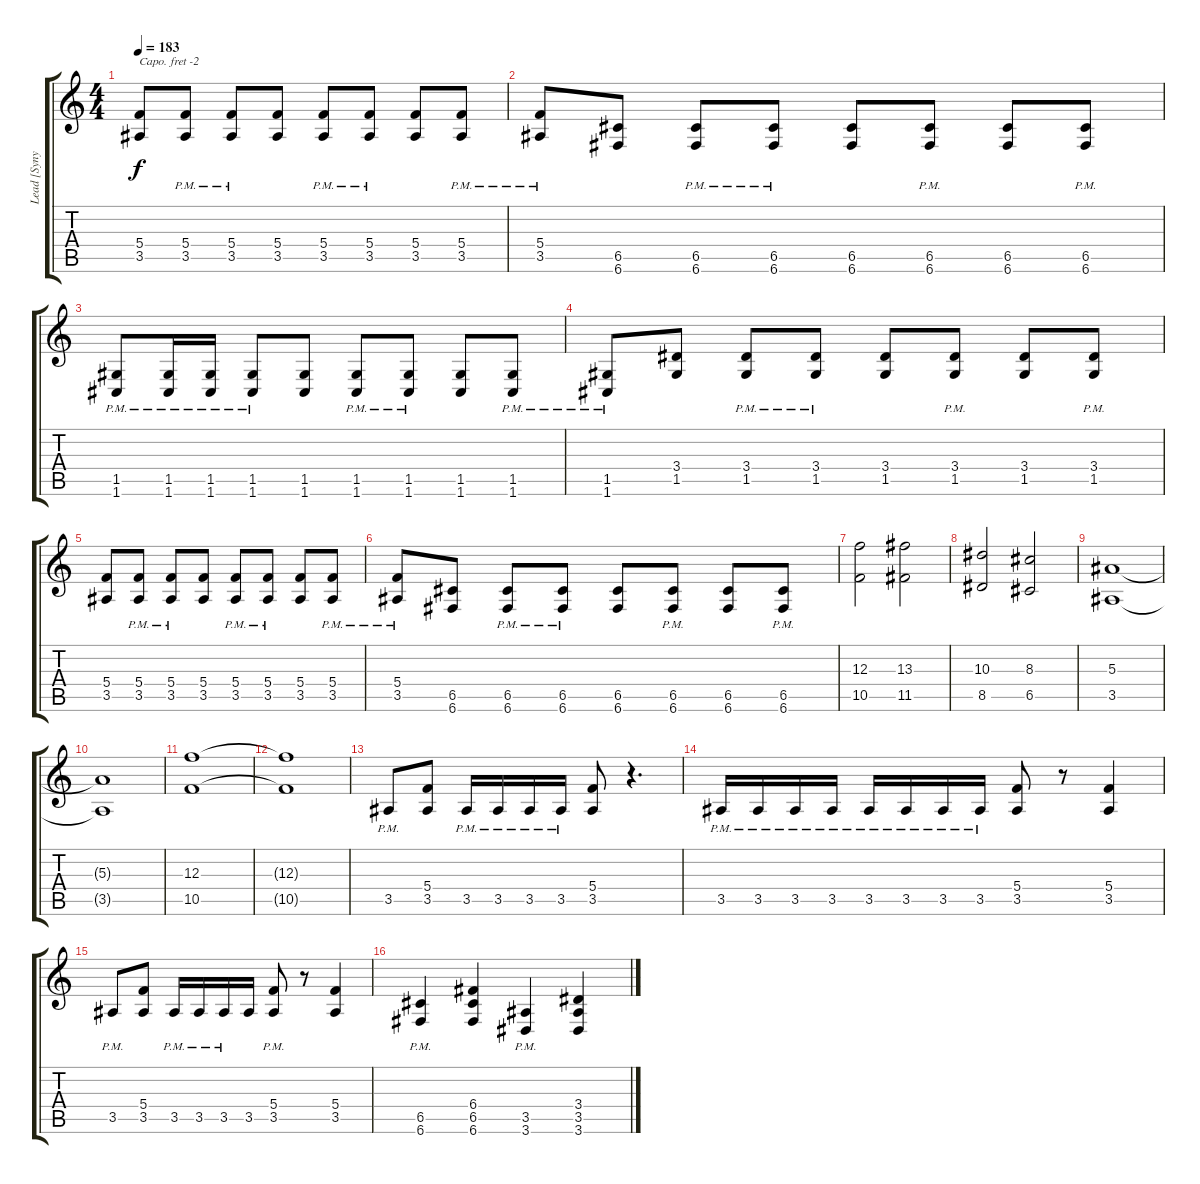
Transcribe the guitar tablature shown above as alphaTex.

\track ("Lead [Synyster Gates]" "Lead [Syny") {instrument distortionguitar}
\staff {score tabs}
\capo -2
\tuning (E4 B3 G3 D3 A2 D2) {hide}
\ts (4 4)
\tempo 183
\clef g2
\ks c
(5.4 3.5).8{dy f} (5.4{pm} 3.5).8 (5.4{pm} 3.5).8 (5.4 3.5).8 (5.4{pm} 3.5).8 (5.4{pm} 3.5).8 (5.4 3.5).8 (5.4{pm} 3.5).8 |
(5.4 3.5{pm}).8 (6.5 6.6).8 (6.5{pm} 6.6).8 (6.5{pm} 6.6).8 (6.5 6.6).8 (6.5{pm} 6.6).8 (6.5 6.6).8 (6.5{pm} 6.6).8 |
(1.5{pm} 1.6).8 (1.5{pm} 1.6).16 (1.5{pm} 1.6).16 (1.5{pm} 1.6).8 (1.5 1.6).8 (1.5{pm} 1.6).8 (1.5{pm} 1.6).8 (1.5 1.6).8 (1.5{pm} 1.6).8 |
(1.5{pm} 1.6).8 (3.4 1.5).8 (3.4{pm} 1.5).8 (3.4{pm} 1.5).8 (3.4 1.5).8 (3.4{pm} 1.5).8 (3.4 1.5).8 (3.4{pm} 1.5).8 |
(5.4 3.5).8 (5.4{pm} 3.5).8 (5.4{pm} 3.5).8 (5.4 3.5).8 (5.4{pm} 3.5).8 (5.4{pm} 3.5).8 (5.4 3.5).8 (5.4{pm} 3.5).8 |
(5.4 3.5{pm}).8 (6.5 6.6).8 (6.5{pm} 6.6).8 (6.5{pm} 6.6).8 (6.5 6.6).8 (6.5{pm} 6.6).8 (6.5 6.6).8 (6.5{pm} 6.6).8 |
(12.3 10.5).2 (13.3 11.5).2 |
(10.3 8.5).2 (8.3 6.5).2 |
(5.3 3.5).1 |
(5.3{t} 3.5{t}).1 |
(12.3 10.5).1 |
(12.3{t} 10.5{t}).1 |
3.5{pm}.8 (5.4 3.5).8 3.5{pm}.16 3.5{pm}.16 3.5{pm}.16 3.5{pm}.16 (5.4 3.5).8 r.4{d} |
3.5{pm}.16 3.5{pm}.16 3.5{pm}.16 3.5{pm}.16 3.5{pm}.16 3.5{pm}.16 3.5{pm}.16 3.5{pm}.16 (5.4 3.5).8 r.8 (5.4 3.5).4 |
3.5{pm}.8 (5.4 3.5).8 3.5{pm}.16 3.5{pm}.16 3.5{pm}.16 3.5.16 (5.4 3.5{pm}).8 r.8 (5.4 3.5).4 |
(6.5 6.6{pm}).4 (6.4 6.5 6.6).4 (3.5 3.6{pm}).4 (3.4 3.5 3.6).4
